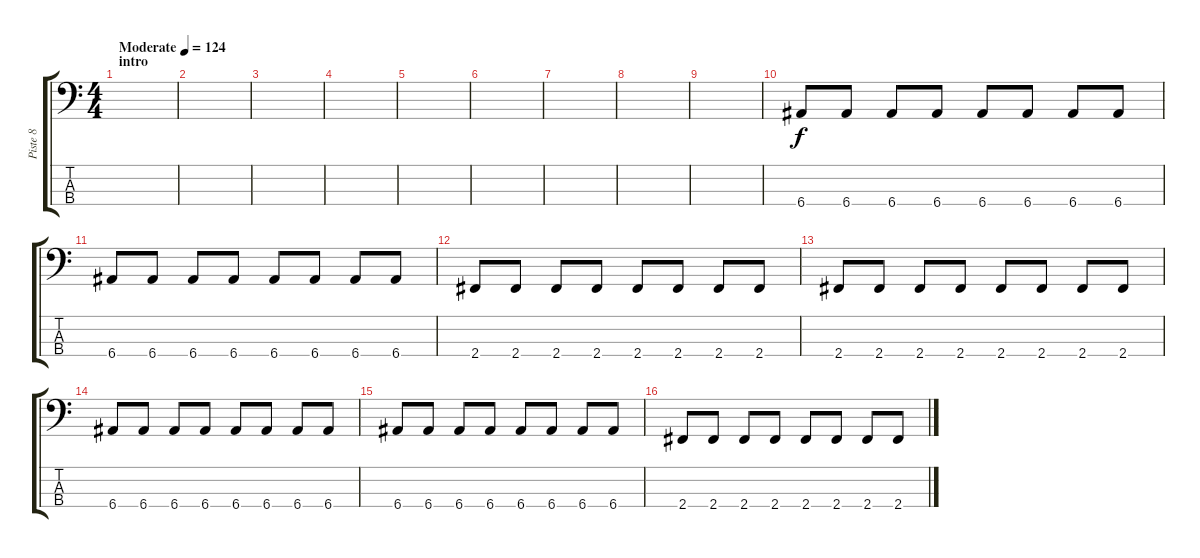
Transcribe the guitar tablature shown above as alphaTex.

\track ("Piste 8" "Piste 8") {instrument synthbass1}
\staff {score tabs}
\tuning (G2 D2 A1 E1) {hide}
\ts (4 4)
\section ("" "intro")
\tempo (124 "Moderate")
\clef f4
\ks c
|
|
|
|
|
|
|
|
|
6.4.8 6.4.8 6.4.8 6.4.8 6.4.8 6.4.8 6.4.8 6.4.8 |
6.4.8 6.4.8 6.4.8 6.4.8 6.4.8 6.4.8 6.4.8 6.4.8 |
2.4.8 2.4.8 2.4.8 2.4.8 2.4.8 2.4.8 2.4.8 2.4.8 |
2.4.8 2.4.8 2.4.8 2.4.8 2.4.8 2.4.8 2.4.8 2.4.8 |
6.4.8 6.4.8 6.4.8 6.4.8 6.4.8 6.4.8 6.4.8 6.4.8 |
6.4.8 6.4.8 6.4.8 6.4.8 6.4.8 6.4.8 6.4.8 6.4.8 |
2.4.8 2.4.8 2.4.8 2.4.8 2.4.8 2.4.8 2.4.8 2.4.8
